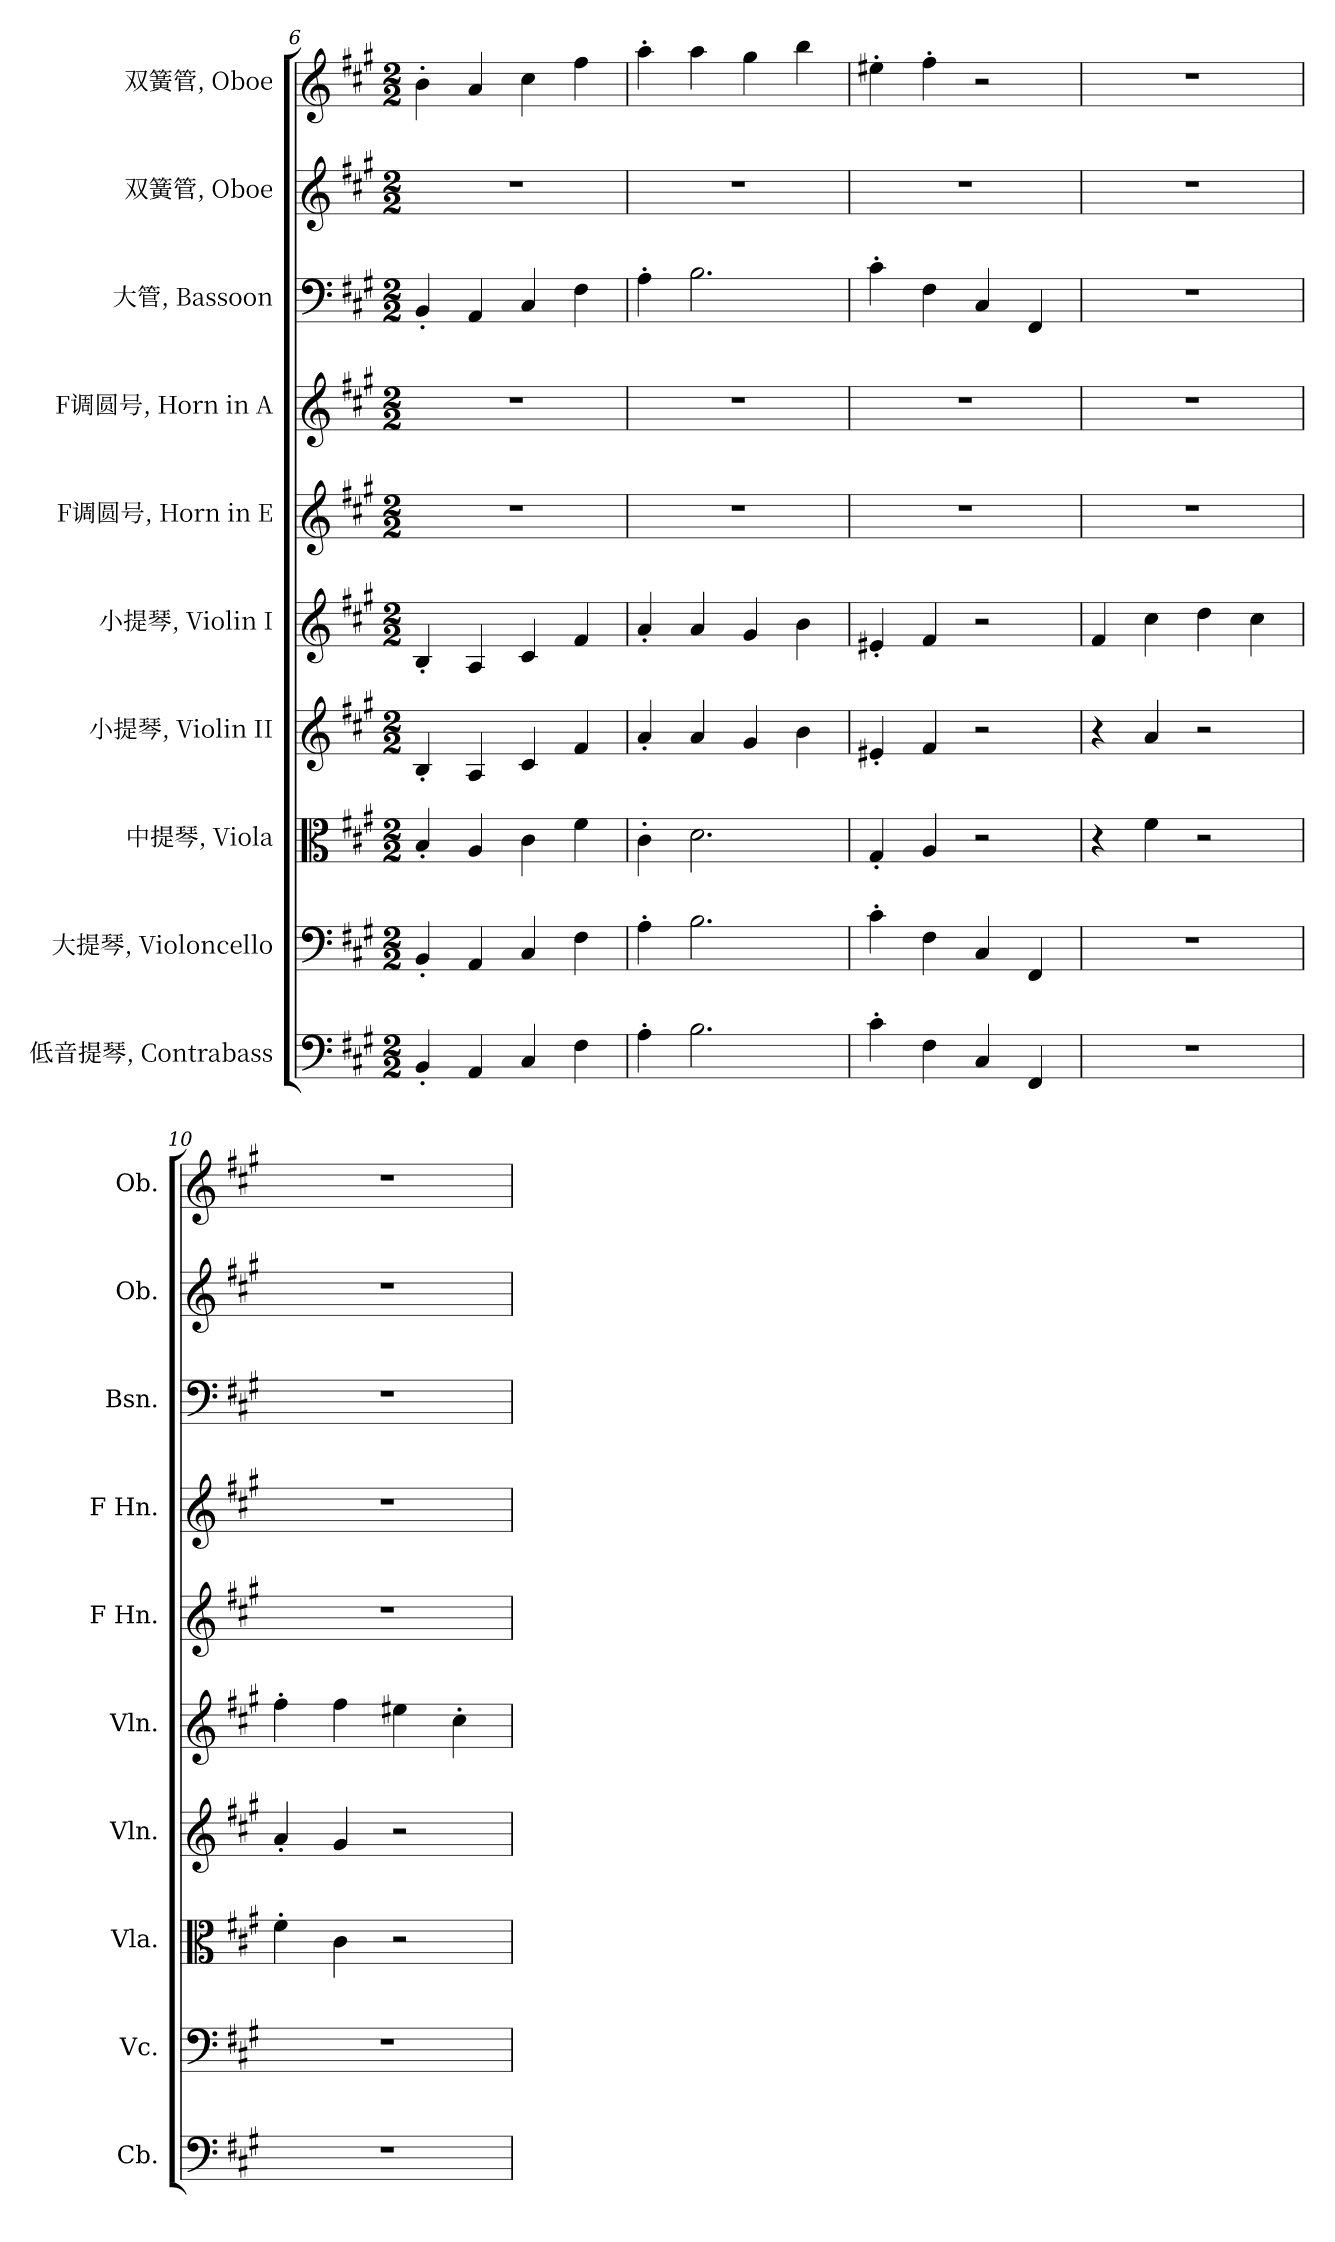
**kern	**kern	**kern	**kern	**kern	**kern	**kern	**kern	**kern	**kern
*part10	*part9	*part8	*part7	*part6	*part5	*part4	*part3	*part2	*part1
*staff10	*staff9	*staff8	*staff7	*staff6	*staff5	*staff4	*staff3	*staff2	*staff1
*I"低音提琴, Contrabass	*I"大提琴, Violoncello	*I"中提琴, Viola	*I"小提琴, Violin II	*I"小提琴, Violin I	*I"F调圆号, Horn in E	*I"F调圆号, Horn in A	*I"大管, Bassoon	*I"双簧管, Oboe	*I"双簧管, Oboe
*I'Cb.	*I'Vc.	*I'Vla.	*I'Vln.	*I'Vln.	*I'F Hn.	*I'F Hn.	*I'Bsn.	*I'Ob.	*I'Ob.
!!LO:PB:g=z
*clefF4	*clefF4	*clefC3	*clefG2	*clefG2	*clefG2	*clefG2	*clefF4	*clefG2	*clefG2
*ITrd7c12	*	*	*	*	*ITrd4c7	*ITrd4c7	*	*	*
*k[f#c#g#]	*k[f#c#g#]	*k[f#c#g#]	*k[f#c#g#]	*k[f#c#g#]	*k[f#c#]	*k[f#c#]	*k[f#c#g#]	*k[f#c#g#]	*k[f#c#g#]
*M2/2	*M2/2	*M2/2	*M2/2	*M2/2	*M2/2	*M2/2	*M2/2	*M2/2	*M2/2
=6	=6	=6	=6	=6	=6	=6	=6	=6	=6
4BBB'/	4BB'/	4B'/	4B'/	4B'/	1r	1r	4BB'/	1r	4b'\
4AAA/	4AA/	4A/	4A/	4A/	.	.	4AA/	.	4a/
4CC#/	4C#/	4c#\	4c#/	4c#/	.	.	4C#/	.	4cc#\
4FF#\	4F#\	4f#\	4f#/	4f#/	.	.	4F#\	.	4ff#\
=7	=7	=7	=7	=7	=7	=7	=7	=7	=7
4AA'\	4A'\	4c#'\	4a'/	4a'/	1r	1r	4A'\	1r	4aa'\
2.BB\	2.B\	2.d\	4a/	4a/	.	.	2.B\	.	4aa\
.	.	.	4g#/	4g#/	.	.	.	.	4gg#\
.	.	.	4b\	4b\	.	.	.	.	4bb\
=8	=8	=8	=8	=8	=8	=8	=8	=8	=8
4C#'\	4c#'\	4G#'/	4e#X'/	4e#X'/	1r	1r	4c#'\	1r	4ee#X'\
4FF#\	4F#\	4A/	4f#/	4f#/	.	.	4F#\	.	4ff#'\
4CC#/	4C#/	2r	2r	2r	.	.	4C#/	.	2r
4FFF#/	4FF#/	.	.	.	.	.	4FF#/	.	.
=9	=9	=9	=9	=9	=9	=9	=9	=9	=9
1r	1r	4r	4r	4f#/	1r	1r	1r	1r	1r
.	.	4f#\	4a/	4cc#\	.	.	.	.	.
.	.	2r	2r	4dd\	.	.	.	.	.
.	.	.	.	4cc#\	.	.	.	.	.
=10	=10	=10	=10	=10	=10	=10	=10	=10	=10
1r	1r	4f#'\	4a'/	4ff#'\	1r	1r	1r	1r	1r
.	.	4c#\	4g#/	4ff#\	.	.	.	.	.
.	.	2r	2r	4ee#X\	.	.	.	.	.
.	.	.	.	4cc#'\	.	.	.	.	.
=	=	=	=	=	=	=	=	=	=
*-	*-	*-	*-	*-	*-	*-	*-	*-	*-
